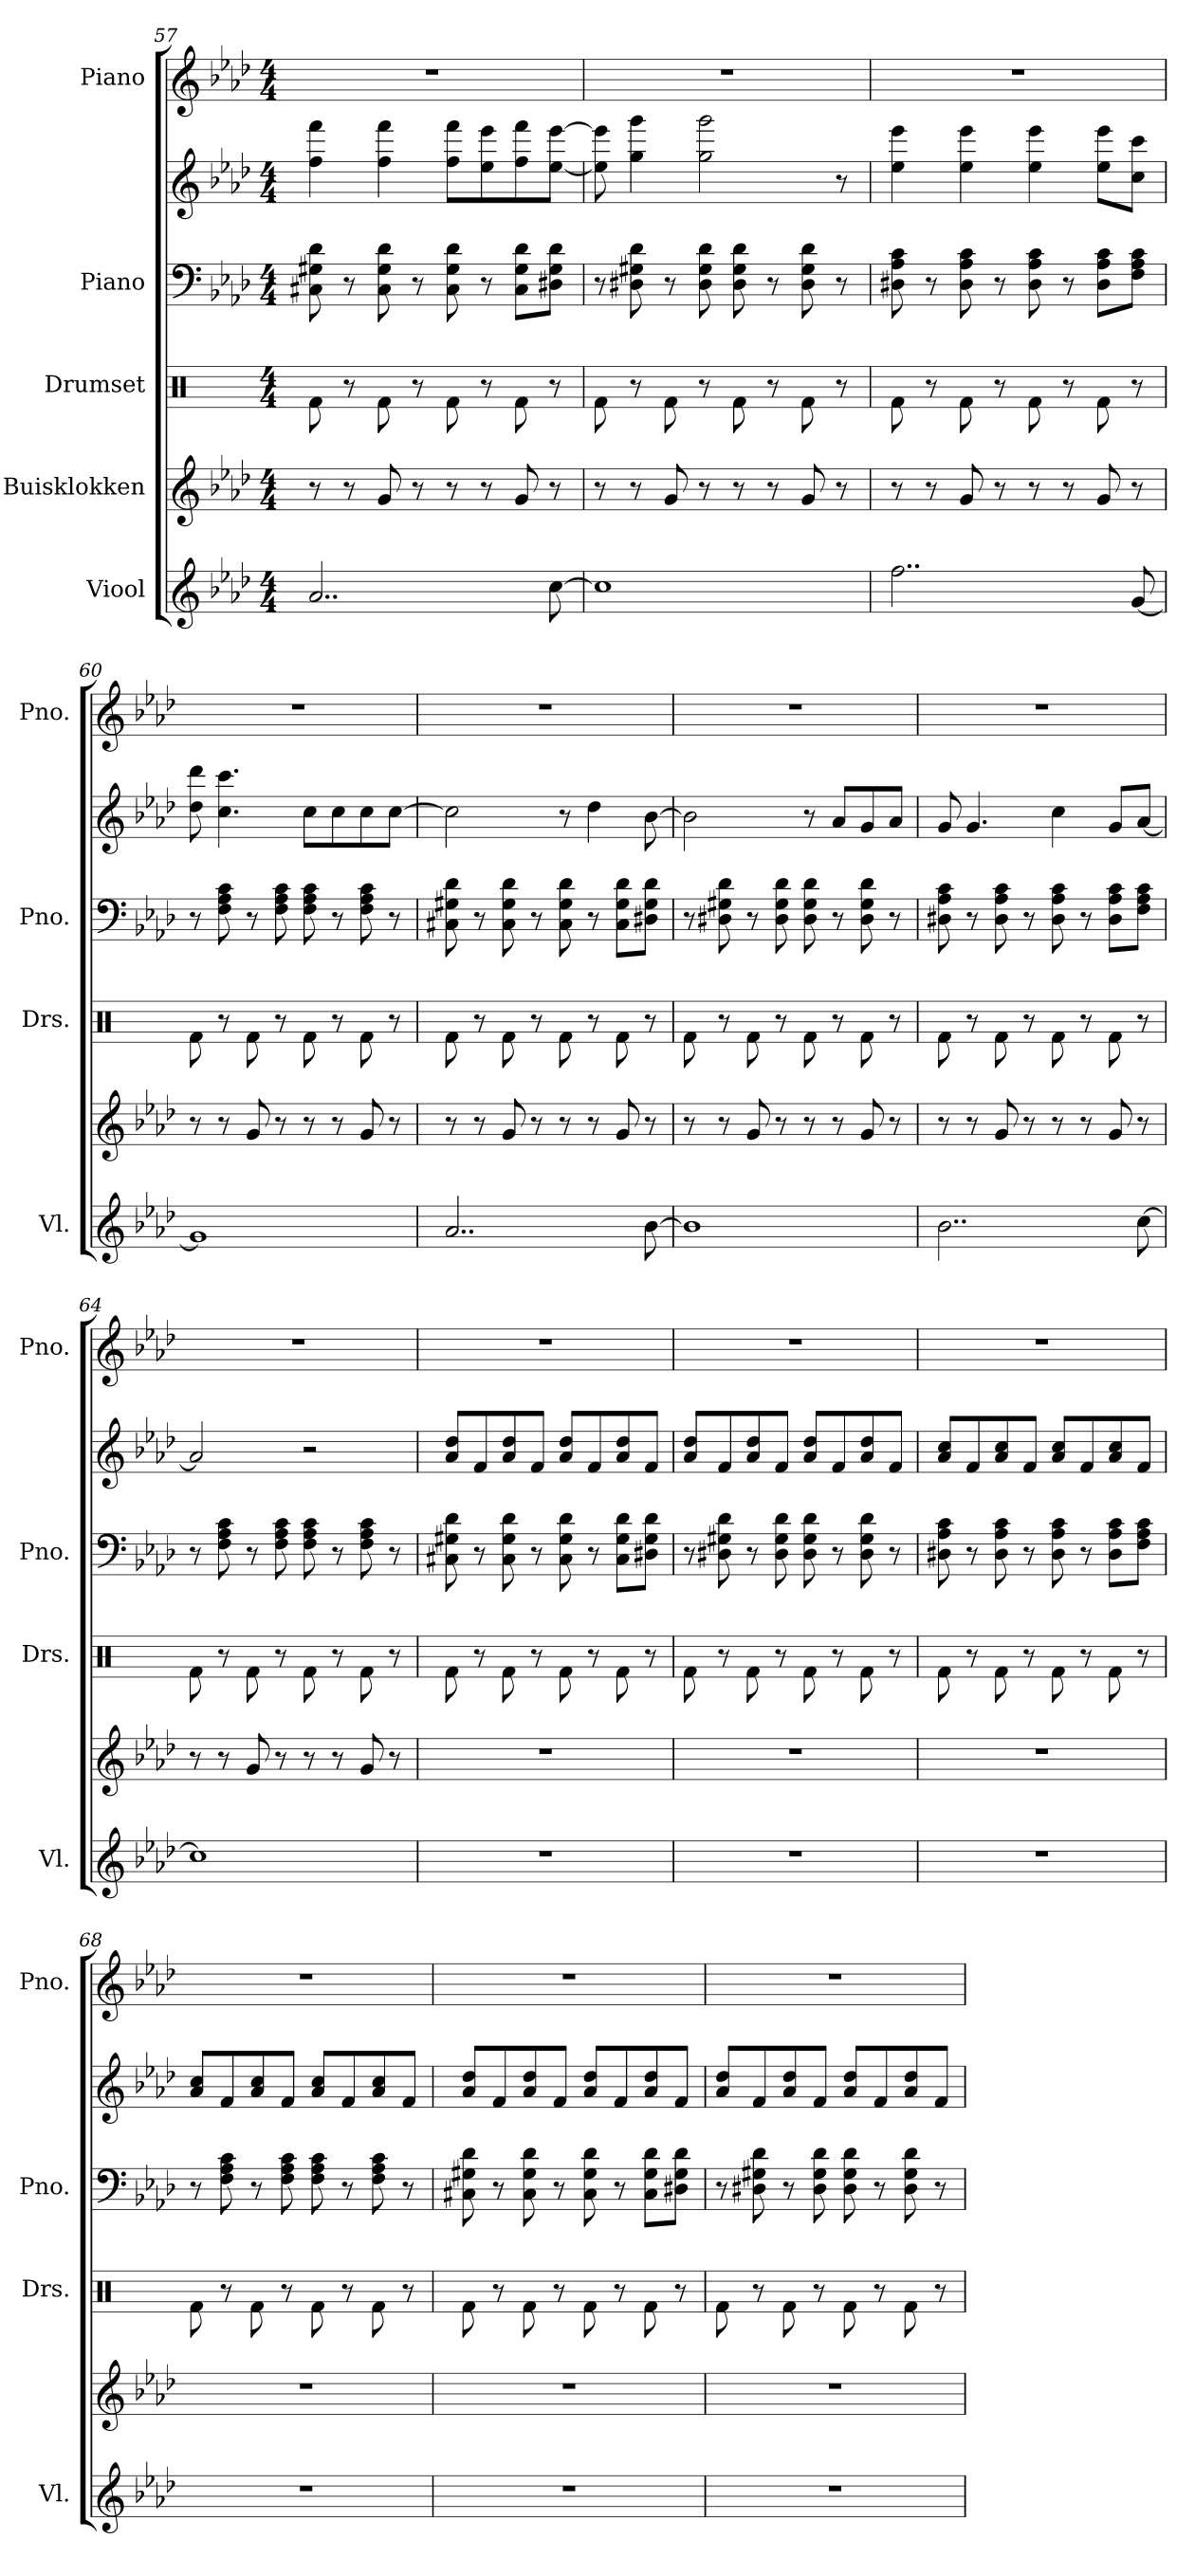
**kern	**kern	**kern	**kern	**kern	**kern
*part5	*part4	*part3	*part2	*part2	*part1
*staff6	*staff5	*staff4	*staff3	*staff2	*staff1
*I"Viool	*I"Buisklokken	*I"Drumset	*I"Piano	*	*I"Piano
*I'Vl.	*	*I'Drs.	*I'Pno.	*	*I'Pno.
*clefG2	*clefG2	*clefX	*clefF4	*clefG2	*clefG2
*k[b-e-a-d-]	*k[b-e-a-d-]	*k[]	*k[b-e-a-d-]	*k[b-e-a-d-]	*k[b-e-a-d-]
*M4/4	*M4/4	*M4/4	*M4/4	*M4/4	*M4/4
=57	=57	=57	=57	=57	=57
2..a-/	8r	8Rf\	8C#X\ 8G#X\ 8d-\	4ff\ 4fff\	1r
.	8r	8r	8r	.	.
.	8g/	8Rf\	8C#\ 8G#\ 8d-\	4ff\ 4fff\	.
.	8r	8r	8r	.	.
.	8r	8Rf\	8C#\ 8G#\ 8d-\	8ff\ 8fff\L	.
.	8r	8r	8r	8ee-\ 8eee-\	.
.	8g/	8Rf\	8C#\ 8G#\ 8d-\L	8ff\ 8fff\	.
[8cc\	8r	8r	8D#X\ 8G#\ 8d-\J	[8ee-\ [8eee-\J	.
!!LO:LB:g=z
=58	=58	=58	=58	=58	=58
1cc]	8r	8Rf\	8r	8ee-\] 8eee-\]	1r
.	8r	8r	8D#X\ 8G#X\ 8d-\	4gg\ 4ggg\	.
.	8g/	8Rf\	8r	.	.
.	8r	8r	8D#\ 8G#\ 8d-\	2gg\ 2ggg\	.
.	8r	8Rf\	8D#\ 8G#\ 8d-\	.	.
.	8r	8r	8r	.	.
.	8g/	8Rf\	8D#\ 8G#\ 8d-\	.	.
.	8r	8r	8r	8r	.
=59	=59	=59	=59	=59	=59
2..ff\	8r	8Rf\	8D#X\ 8A-\ 8c\	4ee-\ 4eee-\	1r
.	8r	8r	8r	.	.
.	8g/	8Rf\	8D#\ 8A-\ 8c\	4ee-\ 4eee-\	.
.	8r	8r	8r	.	.
.	8r	8Rf\	8D#\ 8A-\ 8c\	4ee-\ 4eee-\	.
.	8r	8r	8r	.	.
.	8g/	8Rf\	8D#\ 8A-\ 8c\L	8ee-\ 8eee-\L	.
[8g/	8r	8r	8F\ 8A-\ 8c\J	8cc\ 8ccc\J	.
=60	=60	=60	=60	=60	=60
1g]	8r	8Rf\	8r	8dd-\ 8ddd-\	1r
.	8r	8r	8F\ 8A-\ 8c\	4.cc\ 4.ccc\	.
.	8g/	8Rf\	8r	.	.
.	8r	8r	8F\ 8A-\ 8c\	.	.
.	8r	8Rf\	8F\ 8A-\ 8c\	8cc\L	.
.	8r	8r	8r	8cc\	.
.	8g/	8Rf\	8F\ 8A-\ 8c\	8cc\	.
.	8r	8r	8r	[8cc\J	.
!!LO:PB:g=z
=61	=61	=61	=61	=61	=61
2..a-/	8r	8Rf\	8C#X\ 8G#X\ 8d-\	2cc\]	1r
.	8r	8r	8r	.	.
.	8g/	8Rf\	8C#\ 8G#\ 8d-\	.	.
.	8r	8r	8r	.	.
.	8r	8Rf\	8C#\ 8G#\ 8d-\	8r	.
.	8r	8r	8r	4dd-\	.
.	8g/	8Rf\	8C#\ 8G#\ 8d-\L	.	.
[8b-\	8r	8r	8D#X\ 8G#\ 8d-\J	[8b-\	.
=62	=62	=62	=62	=62	=62
1b-]	8r	8Rf\	8r	2b-\]	1r
.	8r	8r	8D#X\ 8G#X\ 8d-\	.	.
.	8g/	8Rf\	8r	.	.
.	8r	8r	8D#\ 8G#\ 8d-\	.	.
.	8r	8Rf\	8D#\ 8G#\ 8d-\	8r	.
.	8r	8r	8r	8a-/L	.
.	8g/	8Rf\	8D#\ 8G#\ 8d-\	8g/	.
.	8r	8r	8r	8a-/J	.
=63	=63	=63	=63	=63	=63
2..b-\	8r	8Rf\	8D#X\ 8A-\ 8c\	8g/	1r
.	8r	8r	8r	4.g/	.
.	8g/	8Rf\	8D#\ 8A-\ 8c\	.	.
.	8r	8r	8r	.	.
.	8r	8Rf\	8D#\ 8A-\ 8c\	4cc\	.
.	8r	8r	8r	.	.
.	8g/	8Rf\	8D#\ 8A-\ 8c\L	8g/L	.
[8cc\	8r	8r	8F\ 8A-\ 8c\J	[8a-/J	.
!!LO:LB:g=z
=64	=64	=64	=64	=64	=64
1cc]	8r	8Rf\	8r	2a-/]	1r
.	8r	8r	8F\ 8A-\ 8c\	.	.
.	8g/	8Rf\	8r	.	.
.	8r	8r	8F\ 8A-\ 8c\	.	.
.	8r	8Rf\	8F\ 8A-\ 8c\	2r	.
.	8r	8r	8r	.	.
.	8g/	8Rf\	8F\ 8A-\ 8c\	.	.
.	8r	8r	8r	.	.
=65	=65	=65	=65	=65	=65
1r	1r	8Rf\	8C#X\ 8G#X\ 8d-\	8a-/ 8dd-/L	1r
.	.	8r	8r	8f/	.
.	.	8Rf\	8C#\ 8G#\ 8d-\	8a-/ 8dd-/	.
.	.	8r	8r	8f/J	.
.	.	8Rf\	8C#\ 8G#\ 8d-\	8a-/ 8dd-/L	.
.	.	8r	8r	8f/	.
.	.	8Rf\	8C#\ 8G#\ 8d-\L	8a-/ 8dd-/	.
.	.	8r	8D#X\ 8G#\ 8d-\J	8f/J	.
=66	=66	=66	=66	=66	=66
1r	1r	8Rf\	8r	8a-/ 8dd-/L	1r
.	.	8r	8D#X\ 8G#X\ 8d-\	8f/	.
.	.	8Rf\	8r	8a-/ 8dd-/	.
.	.	8r	8D#\ 8G#\ 8d-\	8f/J	.
.	.	8Rf\	8D#\ 8G#\ 8d-\	8a-/ 8dd-/L	.
.	.	8r	8r	8f/	.
.	.	8Rf\	8D#\ 8G#\ 8d-\	8a-/ 8dd-/	.
.	.	8r	8r	8f/J	.
=67	=67	=67	=67	=67	=67
1r	1r	8Rf\	8D#X\ 8A-\ 8c\	8a-/ 8cc/L	1r
.	.	8r	8r	8f/	.
.	.	8Rf\	8D#\ 8A-\ 8c\	8a-/ 8cc/	.
.	.	8r	8r	8f/J	.
.	.	8Rf\	8D#\ 8A-\ 8c\	8a-/ 8cc/L	.
.	.	8r	8r	8f/	.
.	.	8Rf\	8D#\ 8A-\ 8c\L	8a-/ 8cc/	.
.	.	8r	8F\ 8A-\ 8c\J	8f/J	.
!!LO:PB:g=z
=68	=68	=68	=68	=68	=68
1r	1r	8Rf\	8r	8a-/ 8cc/L	1r
.	.	8r	8F\ 8A-\ 8c\	8f/	.
.	.	8Rf\	8r	8a-/ 8cc/	.
.	.	8r	8F\ 8A-\ 8c\	8f/J	.
.	.	8Rf\	8F\ 8A-\ 8c\	8a-/ 8cc/L	.
.	.	8r	8r	8f/	.
.	.	8Rf\	8F\ 8A-\ 8c\	8a-/ 8cc/	.
.	.	8r	8r	8f/J	.
=69	=69	=69	=69	=69	=69
1r	1r	8Rf\	8C#X\ 8G#X\ 8d-\	8a-/ 8dd-/L	1r
.	.	8r	8r	8f/	.
.	.	8Rf\	8C#\ 8G#\ 8d-\	8a-/ 8dd-/	.
.	.	8r	8r	8f/J	.
.	.	8Rf\	8C#\ 8G#\ 8d-\	8a-/ 8dd-/L	.
.	.	8r	8r	8f/	.
.	.	8Rf\	8C#\ 8G#\ 8d-\L	8a-/ 8dd-/	.
.	.	8r	8D#X\ 8G#\ 8d-\J	8f/J	.
=70	=70	=70	=70	=70	=70
1r	1r	8Rf\	8r	8a-/ 8dd-/L	1r
.	.	8r	8D#X\ 8G#X\ 8d-\	8f/	.
.	.	8Rf\	8r	8a-/ 8dd-/	.
.	.	8r	8D#\ 8G#\ 8d-\	8f/J	.
.	.	8Rf\	8D#\ 8G#\ 8d-\	8a-/ 8dd-/L	.
.	.	8r	8r	8f/	.
.	.	8Rf\	8D#\ 8G#\ 8d-\	8a-/ 8dd-/	.
.	.	8r	8r	8f/J	.
=	=	=	=	=	=
*-	*-	*-	*-	*-	*-
